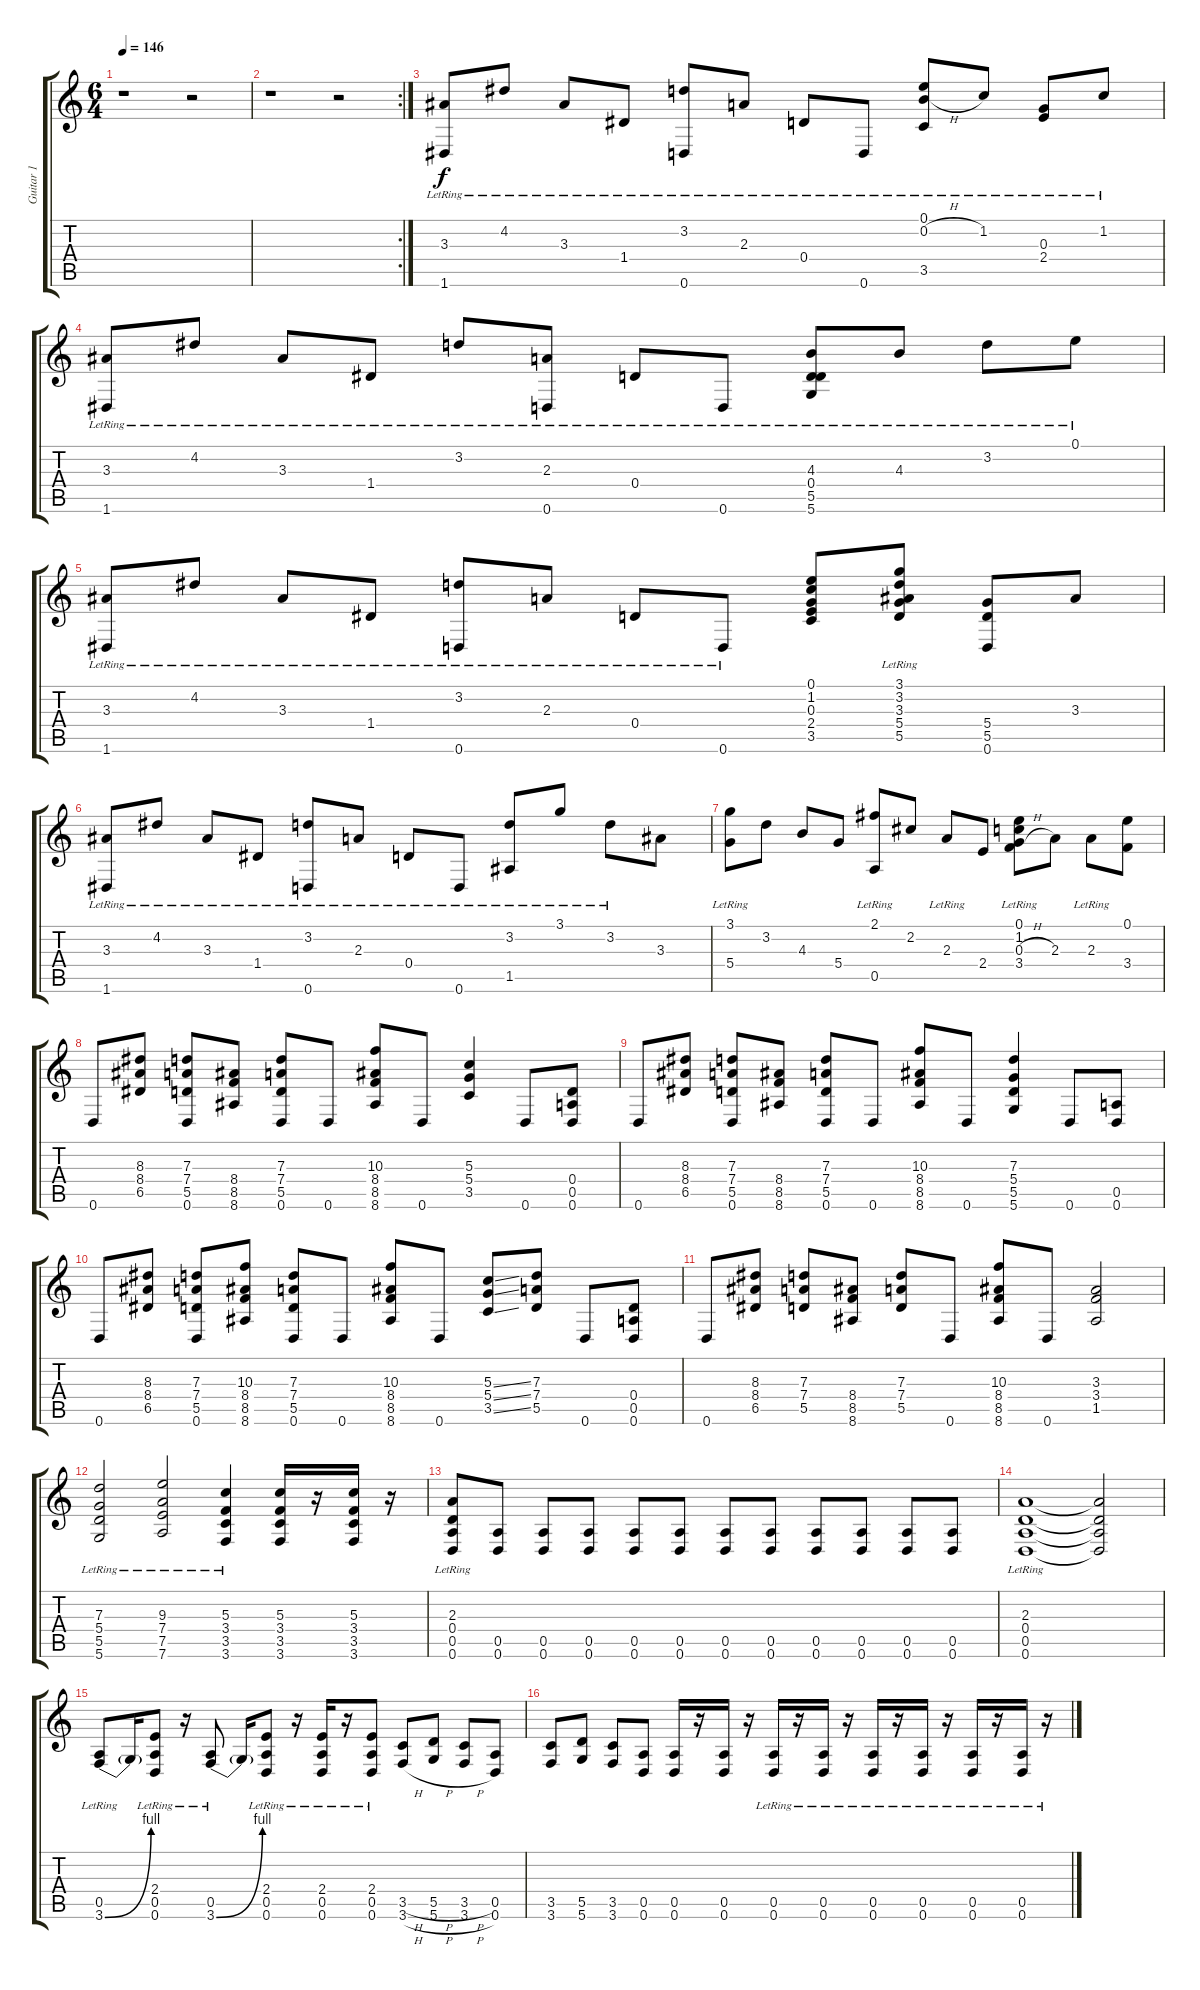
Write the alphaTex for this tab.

\track ("Guitar 1" "Guitar 1") {instrument electricguitarjazz}
\staff {score tabs}
\tuning (E4 B3 G3 D3 A2 D2) {hide}
\ts (6 4)
\tempo 146
\clef g2
\ks c
r.1{dy f} r.2 |
\rc 2
r.1 r.2 |
(3.3{lr} 1.6{lr}).8{instrument electricguitarjazz} 4.2{lr}.8 3.3{lr}.8 1.4{lr}.8 (3.2{lr} 0.6{lr}).8 2.3{lr}.8 0.4{lr}.8 0.6{lr}.8 (0.1{lr} 0.2{h} 3.5{lr}).8 1.2{lr}.8 (0.3{lr} 2.4{lr}).8 1.2{lr}.8 |
(3.3{lr} 1.6{lr}).8 4.2{lr}.8 3.3{lr}.8 1.4{lr}.8 3.2{lr}.8 (2.3{lr} 0.6{lr}).8 0.4{lr}.8 0.6{lr}.8 (4.3 0.4{lr} 5.5{lr} 5.6{lr}).8 4.3{lr}.8 3.2{lr}.8 0.1{lr}.8 |
(3.3{lr} 1.6{lr}).8 4.2{lr}.8 3.3{lr}.8 1.4{lr}.8 (3.2{lr} 0.6{lr}).8 2.3{lr}.8 0.4{lr}.8 0.6{lr}.8 (0.1 1.2 0.3 2.4 3.5).8 (3.1{lr} 3.2{lr} 3.3 5.4 5.5{lr}).8 (5.4 5.5 0.6).8 3.3.8 |
(3.3{lr} 1.6{lr}).8 4.2{lr}.8 3.3{lr}.8 1.4{lr}.8 (3.2{lr} 0.6{lr}).8 2.3{lr}.8 0.4{lr}.8 0.6{lr}.8 (3.2 1.5{lr}).8 3.1{lr}.8 3.2{lr}.8 3.3.8 |
(3.1 5.4{lr}).8 3.2.8 4.3.8 5.4.8 (2.1 0.5{lr}).8 2.2.8 2.3{lr}.8 2.4.8 (0.1{lr} 1.2{lr} 0.3{h} 3.4{lr}).8 2.3.8 2.3{lr}.8 (0.1 3.4).8 |
0.6.8{volume 13 instrument overdrivenguitar} (8.3 8.4 6.5).8 (7.3 7.4 5.5 0.6).8 (8.4 8.5 8.6).8 (7.3 7.4 5.5 0.6).8 0.6.8 (10.3 8.4 8.5 8.6).8 0.6.8 (5.3 5.4 3.5).4 0.6.8 (0.4 0.5 0.6).8 |
0.6.8{volume 13 instrument overdrivenguitar} (8.3 8.4 6.5).8 (7.3 7.4 5.5 0.6).8 (8.4 8.5 8.6).8 (7.3 7.4 5.5 0.6).8 0.6.8 (10.3 8.4 8.5 8.6).8 0.6.8 (7.3 5.4 5.5 5.6).4 0.6.8 (0.5 0.6).8 |
0.6.8{volume 13 instrument overdrivenguitar} (8.3 8.4 6.5).8 (7.3 7.4 5.5 0.6).8 (10.3 8.4 8.5 8.6).8 (7.3 7.4 5.5 0.6).8 0.6.8 (10.3 8.4 8.5 8.6).8 0.6.8 (5.3{ss} 5.4{ss} 3.5{ss}).8 (7.3 7.4 5.5).8 0.6.8 (0.4 0.5 0.6).8 |
0.6.8{volume 13 instrument overdrivenguitar} (8.3 8.4 6.5).8 (7.3 7.4 5.5).8 (8.4 8.5 8.6).8 (7.3 7.4 5.5).8 0.6.8 (10.3 8.4 8.5 8.6).8 0.6.8 (3.3 3.4 1.5).2 |
(7.3 5.4{lr} 5.5{lr} 5.6{lr}).2 (9.3 7.4{lr} 7.5{lr} 7.6{lr}).2 (5.3 3.4 3.5 3.6{lr}).4 (5.3 3.4 3.5 3.6).16 r.16 (5.3 3.4 3.5 3.6).16 r.16 |
(2.3{lr} 0.4{lr} 0.5{lr} 0.6{lr}).8 (0.5 0.6).8 (0.5 0.6).8 (0.5 0.6).8 (0.5 0.6).8 (0.5 0.6).8 (0.5 0.6).8 (0.5 0.6).8 (0.5 0.6).8 (0.5 0.6).8 (0.5 0.6).8 (0.5 0.6).8 |
(2.3{lr} 0.4{lr} 0.5{lr} 0.6{lr}).1 (2.3{t} 0.4{t} 0.5{t} 0.6{t}).2 |
(0.5{lr} 3.6{be (bend 0 0 60 4)}).8{instrument overdrivenguitar} 3.6{t}.16 (2.4 0.5{lr} 0.6{lr}).8 r.16 (0.5{lr} 3.6{be (bend 0 0 60 4)}).8 3.6{t}.16 (2.4 0.5{lr} 0.6{lr}).8 r.16 (2.4 0.5{lr} 0.6{lr}).16 r.16 (2.4 0.5{lr} 0.6{lr}).8 (3.5{h} 3.6{h}).8 (5.5{h} 5.6{h}).8 (3.5{h} 3.6{h}).8 (0.5 0.6).8 |
(3.5 3.6).8 (5.5 5.6).8 (3.5 3.6).8 (0.5 0.6).8 (0.5 0.6).16 r.16 (0.5 0.6).16 r.16 (0.5{lr} 0.6{lr}).16 r.16 (0.5{lr} 0.6{lr}).16 r.16 (0.5{lr} 0.6{lr}).16 r.16 (0.5{lr} 0.6{lr}).16 r.16 (0.5{lr} 0.6{lr}).16 r.16 (0.5{lr} 0.6{lr}).16 r.16
